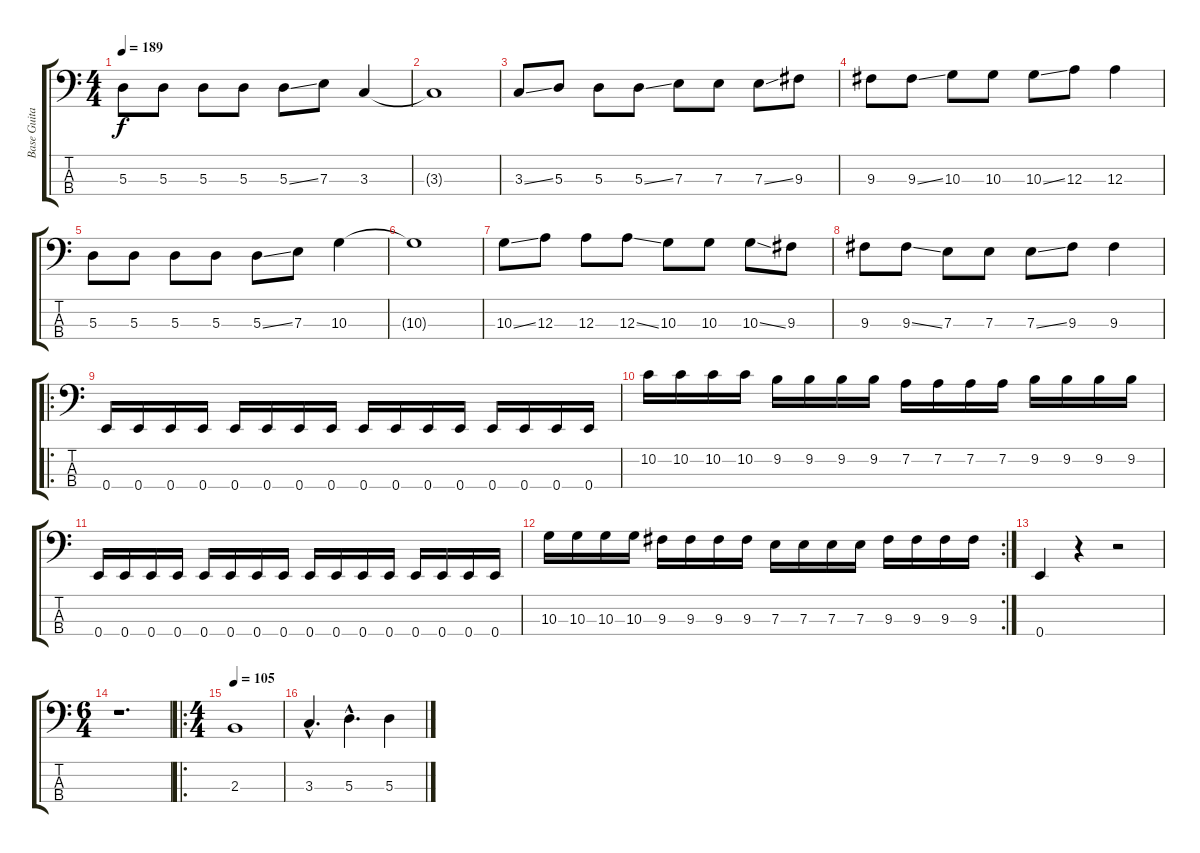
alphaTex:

\track ("Base Guitar" "Base Guita") {instrument electricbassfinger}
\staff {score tabs}
\tuning (G2 D2 A1 E1) {hide}
\ts (4 4)
\tempo 189
\clef f4
\ks c
5.3.8{dy f} 5.3.8 5.3.8 5.3.8 5.3{ss}.8 7.3.8 3.3.4 |
3.3{t}.1 |
3.3{ss}.8 5.3.8 5.3.8 5.3{ss}.8 7.3.8 7.3.8 7.3{ss}.8 9.3.8 |
9.3.8 9.3{ss}.8 10.3.8 10.3.8 10.3{ss}.8 12.3.8 12.3.4 |
5.3.8 5.3.8 5.3.8 5.3.8 5.3{ss}.8 7.3.8 10.3.4 |
10.3{t}.1 |
10.3{ss}.8 12.3.8 12.3.8 12.3{ss}.8 10.3.8 10.3.8 10.3{ss}.8 9.3.8 |
9.3.8 9.3{ss}.8 7.3.8 7.3.8 7.3{ss}.8 9.3.8 9.3.4 |
\ro
0.4.16 0.4.16 0.4.16 0.4.16 0.4.16 0.4.16 0.4.16 0.4.16 0.4.16 0.4.16 0.4.16 0.4.16 0.4.16 0.4.16 0.4.16 0.4.16 |
10.2.16 10.2.16 10.2.16 10.2.16 9.2.16 9.2.16 9.2.16 9.2.16 7.2.16 7.2.16 7.2.16 7.2.16 9.2.16 9.2.16 9.2.16 9.2.16 |
0.4.16 0.4.16 0.4.16 0.4.16 0.4.16 0.4.16 0.4.16 0.4.16 0.4.16 0.4.16 0.4.16 0.4.16 0.4.16 0.4.16 0.4.16 0.4.16 |
\rc 2
10.3.16 10.3.16 10.3.16 10.3.16 9.3.16 9.3.16 9.3.16 9.3.16 7.3.16 7.3.16 7.3.16 7.3.16 9.3.16 9.3.16 9.3.16 9.3.16 |
0.4.4 r.4 r.2 |
\ts (6 4)
r.1{d} |
\ro
\ts (4 4)
\tempo 105
2.3.1 |
3.3{hac}.4{d} 5.3{hac}.4{d} 5.3.4
